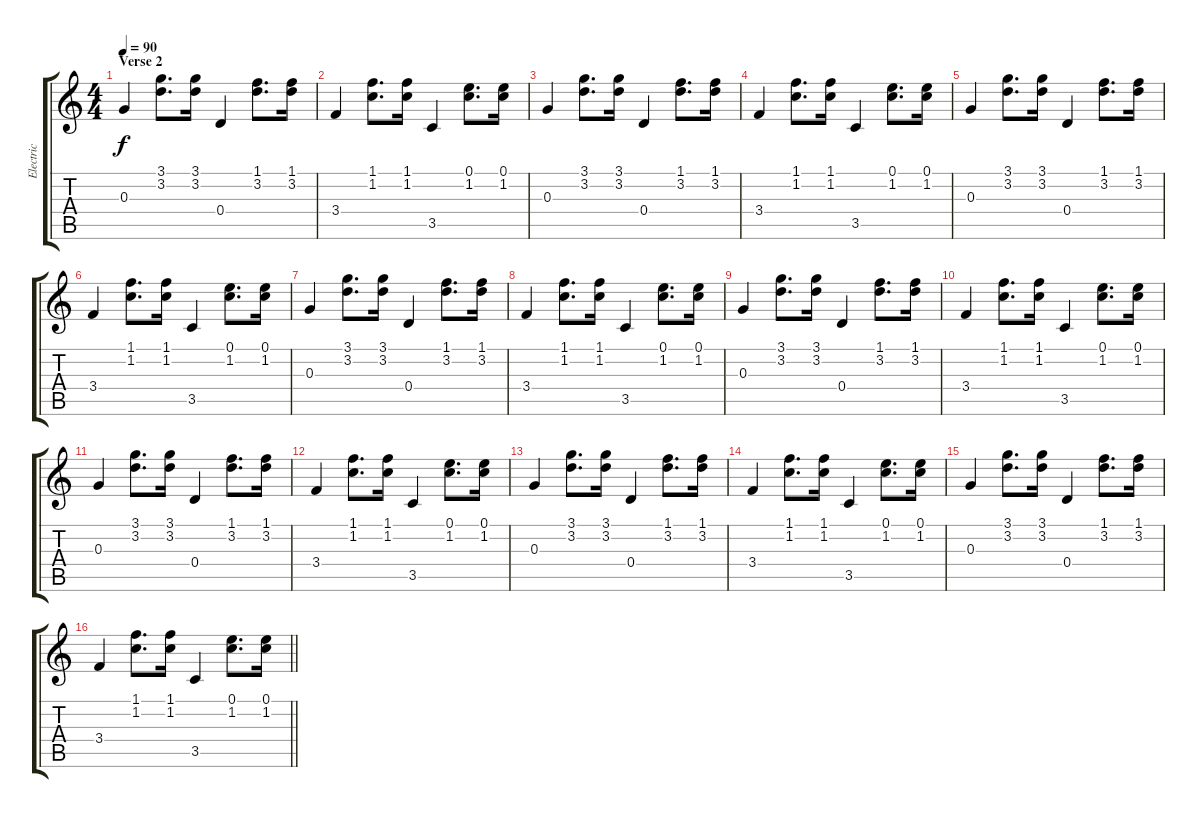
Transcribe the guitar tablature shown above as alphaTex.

\track ("Electric" "Electric") {instrument overdrivenguitar}
\staff {score tabs}
\tuning (E4 B3 G3 D3 A2 E2) {hide}
\ts (4 4)
\section ("" "Verse 2")
\tempo 90
\clef g2
\ks c
0.3.4{dy f} (3.1 3.2).8{d} (3.1 3.2).16 0.4.4 (1.1 3.2).8{d} (1.1 3.2).16 |
3.4.4 (1.1 1.2).8{d} (1.1 1.2).16 3.5.4 (0.1 1.2).8{d} (0.1 1.2).16 |
0.3.4 (3.1 3.2).8{d} (3.1 3.2).16 0.4.4 (1.1 3.2).8{d} (1.1 3.2).16 |
3.4.4 (1.1 1.2).8{d} (1.1 1.2).16 3.5.4 (0.1 1.2).8{d} (0.1 1.2).16 |
0.3.4 (3.1 3.2).8{d} (3.1 3.2).16 0.4.4 (1.1 3.2).8{d} (1.1 3.2).16 |
3.4.4 (1.1 1.2).8{d} (1.1 1.2).16 3.5.4 (0.1 1.2).8{d} (0.1 1.2).16 |
0.3.4 (3.1 3.2).8{d} (3.1 3.2).16 0.4.4 (1.1 3.2).8{d} (1.1 3.2).16 |
3.4.4 (1.1 1.2).8{d} (1.1 1.2).16 3.5.4 (0.1 1.2).8{d} (0.1 1.2).16 |
0.3.4 (3.1 3.2).8{d} (3.1 3.2).16 0.4.4 (1.1 3.2).8{d} (1.1 3.2).16 |
3.4.4 (1.1 1.2).8{d} (1.1 1.2).16 3.5.4 (0.1 1.2).8{d} (0.1 1.2).16 |
0.3.4 (3.1 3.2).8{d} (3.1 3.2).16 0.4.4 (1.1 3.2).8{d} (1.1 3.2).16 |
3.4.4 (1.1 1.2).8{d} (1.1 1.2).16 3.5.4 (0.1 1.2).8{d} (0.1 1.2).16 |
0.3.4 (3.1 3.2).8{d} (3.1 3.2).16 0.4.4 (1.1 3.2).8{d} (1.1 3.2).16 |
3.4.4 (1.1 1.2).8{d} (1.1 1.2).16 3.5.4 (0.1 1.2).8{d} (0.1 1.2).16 |
0.3.4 (3.1 3.2).8{d} (3.1 3.2).16 0.4.4 (1.1 3.2).8{d} (1.1 3.2).16 |
\barLineRight lightlight
3.4.4 (1.1 1.2).8{d} (1.1 1.2).16 3.5.4 (0.1 1.2).8{d} (0.1 1.2).16
